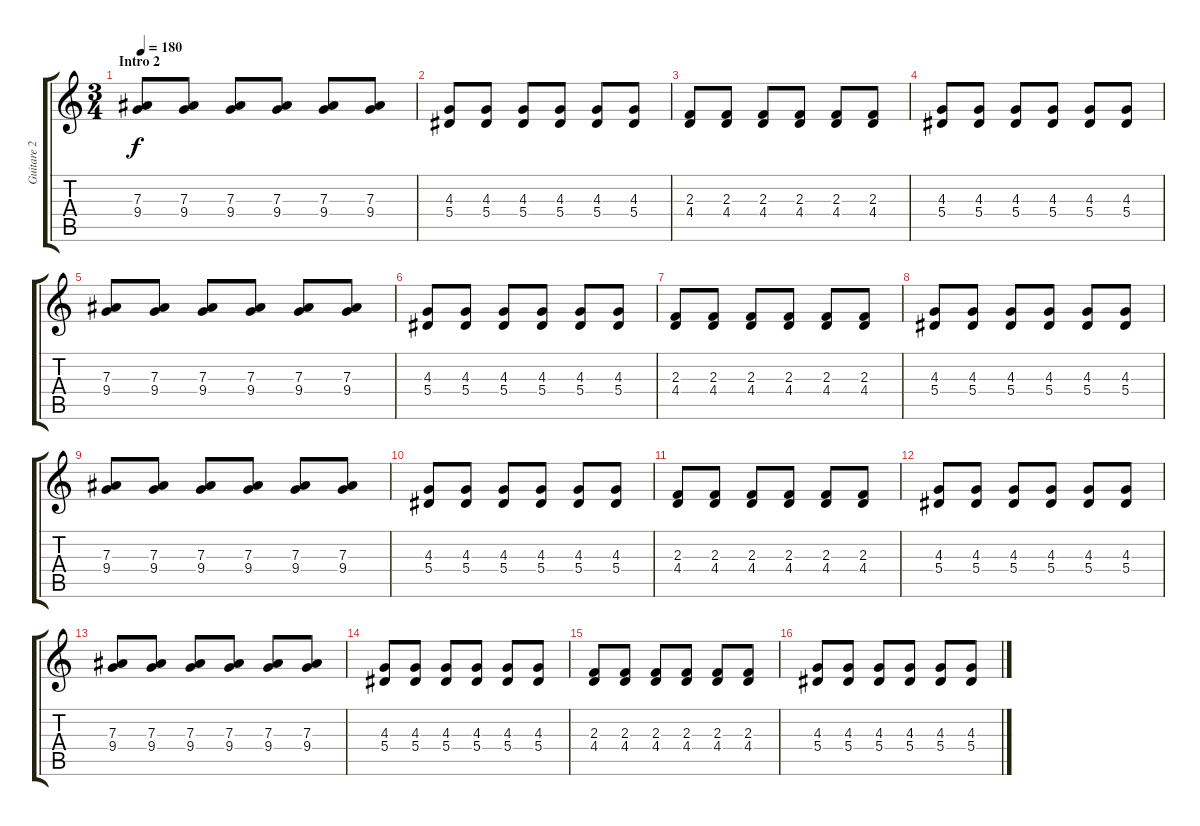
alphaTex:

\track ("Guitare 2" "Guitare 2") {instrument acousticguitarsteel}
\staff {score tabs}
\tuning (C4 G3 Eb3 Bb2 F2 C2) {hide}
\ts (3 4)
\section ("" "Intro 2")
\tempo 180
\clef g2
\ks c
(7.3 9.4).8{dy f instrument distortionguitar} (7.3 9.4).8 (7.3 9.4).8 (7.3 9.4).8 (7.3 9.4).8 (7.3 9.4).8 |
(4.3 5.4).8 (4.3 5.4).8 (4.3 5.4).8 (4.3 5.4).8 (4.3 5.4).8 (4.3 5.4).8 |
(2.3 4.4).8 (2.3 4.4).8 (2.3 4.4).8 (2.3 4.4).8 (2.3 4.4).8 (2.3 4.4).8 |
(4.3 5.4).8 (4.3 5.4).8 (4.3 5.4).8 (4.3 5.4).8 (4.3 5.4).8 (4.3 5.4).8 |
(7.3 9.4).8 (7.3 9.4).8 (7.3 9.4).8 (7.3 9.4).8 (7.3 9.4).8 (7.3 9.4).8 |
(4.3 5.4).8 (4.3 5.4).8 (4.3 5.4).8 (4.3 5.4).8 (4.3 5.4).8 (4.3 5.4).8 |
(2.3 4.4).8 (2.3 4.4).8 (2.3 4.4).8 (2.3 4.4).8 (2.3 4.4).8 (2.3 4.4).8 |
(4.3 5.4).8 (4.3 5.4).8 (4.3 5.4).8 (4.3 5.4).8 (4.3 5.4).8 (4.3 5.4).8 |
(7.3 9.4).8 (7.3 9.4).8 (7.3 9.4).8 (7.3 9.4).8 (7.3 9.4).8 (7.3 9.4).8 |
(4.3 5.4).8 (4.3 5.4).8 (4.3 5.4).8 (4.3 5.4).8 (4.3 5.4).8 (4.3 5.4).8 |
(2.3 4.4).8 (2.3 4.4).8 (2.3 4.4).8 (2.3 4.4).8 (2.3 4.4).8 (2.3 4.4).8 |
(4.3 5.4).8 (4.3 5.4).8 (4.3 5.4).8 (4.3 5.4).8 (4.3 5.4).8 (4.3 5.4).8 |
(7.3 9.4).8 (7.3 9.4).8 (7.3 9.4).8 (7.3 9.4).8 (7.3 9.4).8 (7.3 9.4).8 |
(4.3 5.4).8 (4.3 5.4).8 (4.3 5.4).8 (4.3 5.4).8 (4.3 5.4).8 (4.3 5.4).8 |
(2.3 4.4).8 (2.3 4.4).8 (2.3 4.4).8 (2.3 4.4).8 (2.3 4.4).8 (2.3 4.4).8 |
(4.3 5.4).8 (4.3 5.4).8 (4.3 5.4).8 (4.3 5.4).8 (4.3 5.4).8 (4.3 5.4).8
